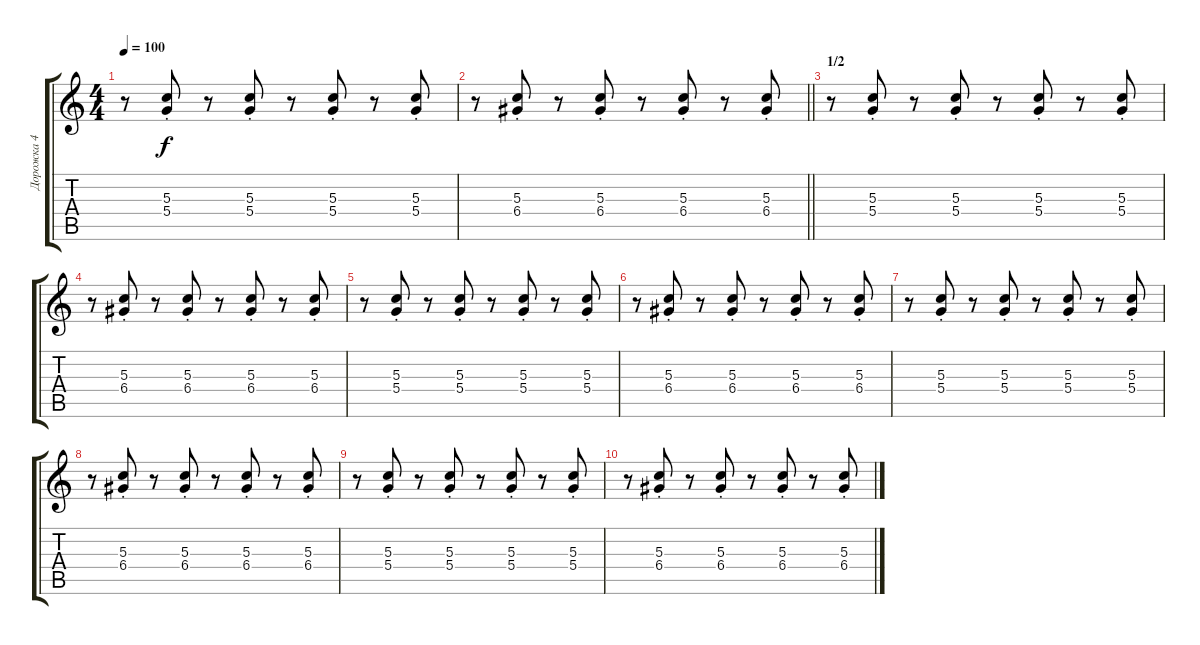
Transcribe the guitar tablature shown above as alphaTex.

\track ("Дорожка 4" "Дорожка 4") {instrument distortionguitar}
\staff {score tabs}
\tuning (E4 B3 G3 D3 A2 E2) {hide}
\ts (4 4)
\tempo 100
\clef g2
\ks c
r.8{dy f} (5.3{st} 5.4{st}).8 r.8 (5.3{st} 5.4{st}).8 r.8 (5.3{st} 5.4{st}).8 r.8 (5.3{st} 5.4{st}).8 |
\barLineRight lightlight
r.8 (5.3{st} 6.4{st}).8 r.8 (5.3{st} 6.4{st}).8 r.8 (5.3{st} 6.4{st}).8 r.8 (5.3 6.4{st}).8 |
\section ("" "1/2")
r.8 (5.3{st} 5.4{st}).8 r.8 (5.3{st} 5.4{st}).8 r.8 (5.3{st} 5.4{st}).8 r.8 (5.3{st} 5.4{st}).8 |
r.8 (5.3{st} 6.4{st}).8 r.8 (5.3{st} 6.4{st}).8 r.8 (5.3{st} 6.4{st}).8 r.8 (5.3 6.4{st}).8 |
r.8 (5.3{st} 5.4{st}).8 r.8 (5.3{st} 5.4{st}).8 r.8 (5.3{st} 5.4{st}).8 r.8 (5.3{st} 5.4{st}).8 |
r.8 (5.3{st} 6.4{st}).8 r.8 (5.3{st} 6.4{st}).8 r.8 (5.3{st} 6.4{st}).8 r.8 (5.3 6.4{st}).8 |
r.8 (5.3{st} 5.4{st}).8 r.8 (5.3{st} 5.4{st}).8 r.8 (5.3{st} 5.4{st}).8 r.8 (5.3{st} 5.4{st}).8 |
r.8 (5.3{st} 6.4{st}).8 r.8 (5.3{st} 6.4{st}).8 r.8 (5.3{st} 6.4{st}).8 r.8 (5.3 6.4{st}).8 |
r.8 (5.3{st} 5.4{st}).8 r.8 (5.3{st} 5.4{st}).8 r.8 (5.3{st} 5.4{st}).8 r.8 (5.3{st} 5.4{st}).8 |
r.8 (5.3{st} 6.4{st}).8 r.8 (5.3{st} 6.4{st}).8 r.8 (5.3{st} 6.4{st}).8 r.8 (5.3 6.4{st}).8
